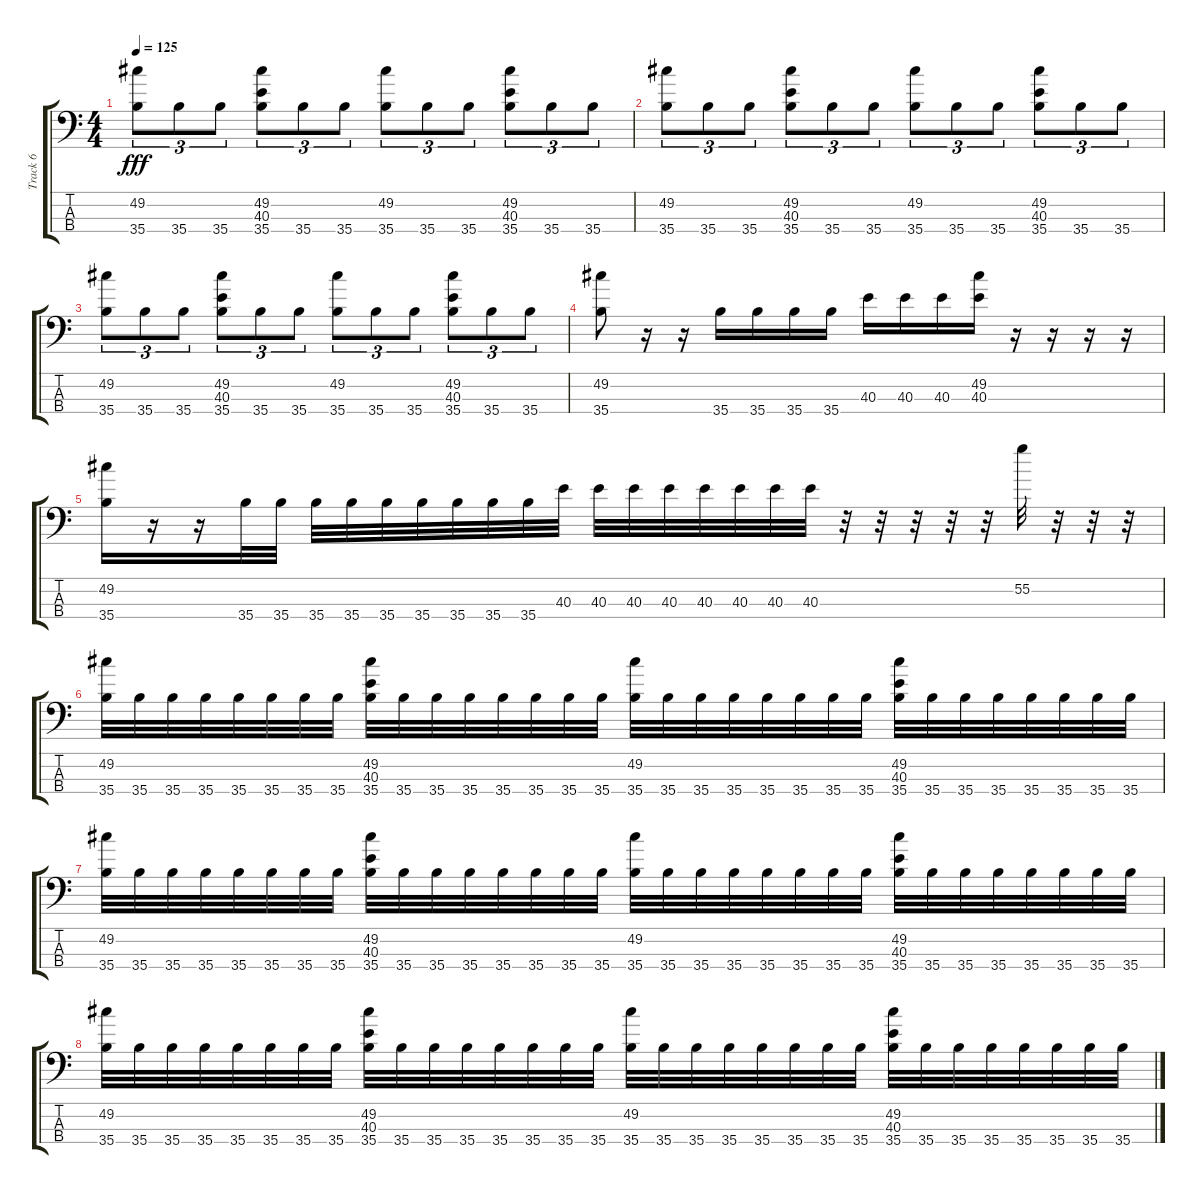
\track ("Track 6" "Track 6") {instrument acousticgrandpiano}
\staff {score tabs}
\tuning (C-1 C-1 C-1 C-1) {hide}
\ts (4 4)
\tempo 125
\clef f4
\ks c
(49.2 35.4).8{tu (3 2) dy fff} 35.4.8{tu (3 2)} 35.4.8{tu (3 2)} (49.2 40.3 35.4).8{tu (3 2)} 35.4.8{tu (3 2)} 35.4.8{tu (3 2)} (49.2 35.4).8{tu (3 2)} 35.4.8{tu (3 2)} 35.4.8{tu (3 2)} (49.2 40.3 35.4).8{tu (3 2)} 35.4.8{tu (3 2)} 35.4.8{tu (3 2)} |
(49.2 35.4).8{tu (3 2)} 35.4.8{tu (3 2)} 35.4.8{tu (3 2)} (49.2 40.3 35.4).8{tu (3 2)} 35.4.8{tu (3 2)} 35.4.8{tu (3 2)} (49.2 35.4).8{tu (3 2)} 35.4.8{tu (3 2)} 35.4.8{tu (3 2)} (49.2 40.3 35.4).8{tu (3 2)} 35.4.8{tu (3 2)} 35.4.8{tu (3 2)} |
(49.2 35.4).8{tu (3 2)} 35.4.8{tu (3 2)} 35.4.8{tu (3 2)} (49.2 40.3 35.4).8{tu (3 2)} 35.4.8{tu (3 2)} 35.4.8{tu (3 2)} (49.2 35.4).8{tu (3 2)} 35.4.8{tu (3 2)} 35.4.8{tu (3 2)} (49.2 40.3 35.4).8{tu (3 2)} 35.4.8{tu (3 2)} 35.4.8{tu (3 2)} |
(49.2 35.4).8 r.16 r.16 35.4.16 35.4.16 35.4.16 35.4.16 40.3.16 40.3.16 40.3.16 (49.2 40.3).16 r.16 r.16 r.16 r.16 |
(49.2 35.4).16 r.16 r.16 35.4.32 35.4.32 35.4.32 35.4.32 35.4.32 35.4.32 35.4.32 35.4.32 35.4.32 40.3.32 40.3.32 40.3.32 40.3.32 40.3.32 40.3.32 40.3.32 40.3.32 r.32 r.32 r.32 r.32 r.32 55.2.32 r.32 r.32 r.32 |
(49.2 35.4).32 35.4.32 35.4.32 35.4.32 35.4.32 35.4.32 35.4.32 35.4.32 (49.2 40.3 35.4).32 35.4.32 35.4.32 35.4.32 35.4.32 35.4.32 35.4.32 35.4.32 (49.2 35.4).32 35.4.32 35.4.32 35.4.32 35.4.32 35.4.32 35.4.32 35.4.32 (49.2 40.3 35.4).32 35.4.32 35.4.32 35.4.32 35.4.32 35.4.32 35.4.32 35.4.32 |
(49.2 35.4).32 35.4.32 35.4.32 35.4.32 35.4.32 35.4.32 35.4.32 35.4.32 (49.2 40.3 35.4).32 35.4.32 35.4.32 35.4.32 35.4.32 35.4.32 35.4.32 35.4.32 (49.2 35.4).32 35.4.32 35.4.32 35.4.32 35.4.32 35.4.32 35.4.32 35.4.32 (49.2 40.3 35.4).32 35.4.32 35.4.32 35.4.32 35.4.32 35.4.32 35.4.32 35.4.32 |
(49.2 35.4).32 35.4.32 35.4.32 35.4.32 35.4.32 35.4.32 35.4.32 35.4.32 (49.2 40.3 35.4).32 35.4.32 35.4.32 35.4.32 35.4.32 35.4.32 35.4.32 35.4.32 (49.2 35.4).32 35.4.32 35.4.32 35.4.32 35.4.32 35.4.32 35.4.32 35.4.32 (49.2 40.3 35.4).32 35.4.32 35.4.32 35.4.32 35.4.32 35.4.32 35.4.32 35.4.32
